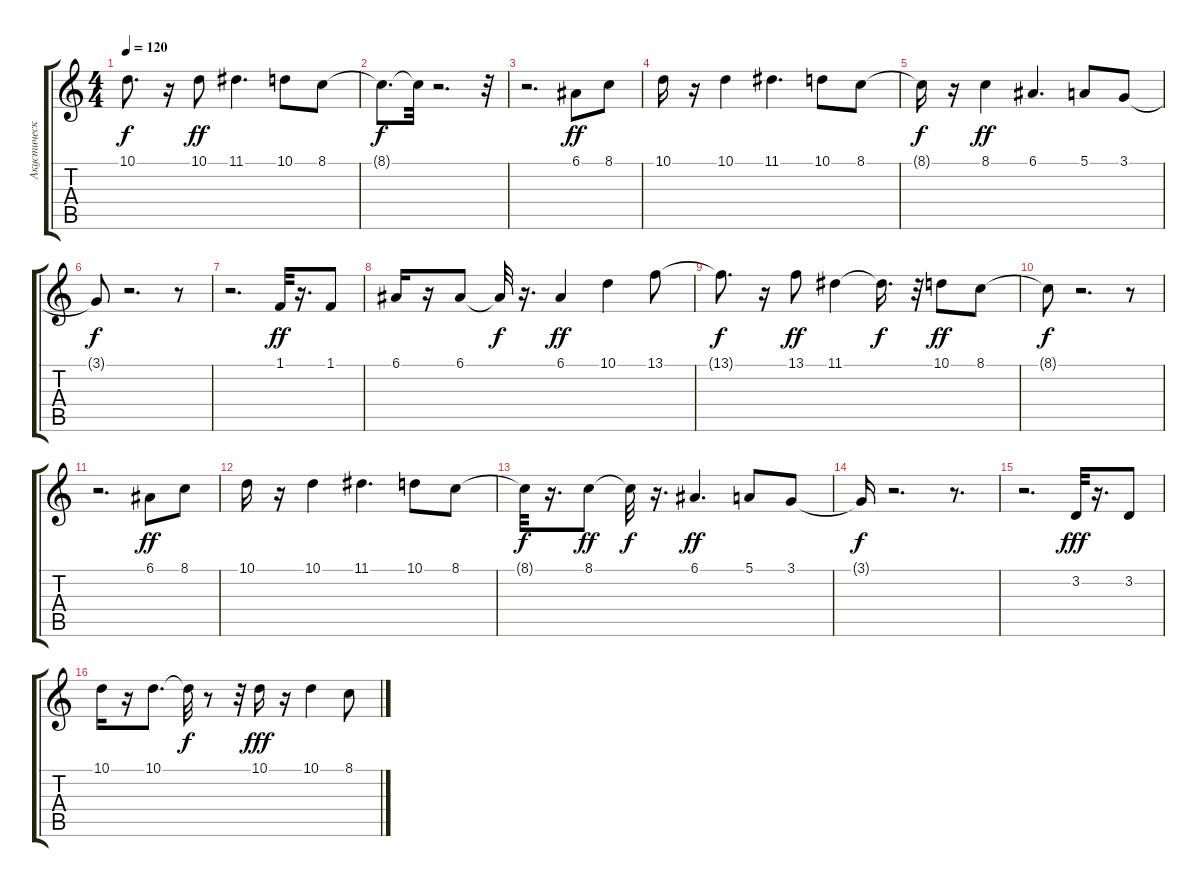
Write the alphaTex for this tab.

\track ("Акустический Гранд Роял" "Акустическ") {instrument acousticgrandpiano}
\staff {score tabs}
\tuning (E4 B3 G3 D3 A2 E2) {hide}
\ts (4 4)
\tempo 120
\clef g2
\ks c
10.1{t}.8{d dy f} r.16 10.1.8{dy ff} 11.1.4{d} 10.1.8 8.1.8 |
8.1{t}.8{d dy f} 8.1{t}.32 r.2{d} r.32 |
r.2{d} 6.1.8{dy ff} 8.1.8 |
10.1.16 r.16 10.1.4 11.1.4{d} 10.1.8 8.1.8 |
8.1{t}.16{dy f} r.16 8.1.4{dy ff} 6.1.4{d} 5.1.8 3.1.8 |
3.1{t}.8{dy f} r.2{d} r.8 |
r.2{d} 1.1.32{dy ff} r.16{d} 1.1.8 |
6.1.16 r.16 6.1.8 6.1{t}.32{dy f} r.16{d} 6.1.4{dy ff} 10.1.4 13.1.8 |
13.1{t}.8{d dy f} r.16 13.1.8{dy ff} 11.1.4 11.1{t}.16{d dy f} r.32 10.1.8{dy ff} 8.1.8 |
8.1{t}.8{dy f} r.2{d} r.8 |
r.2{d} 6.1.8{dy ff} 8.1.8 |
10.1.16 r.16 10.1.4 11.1.4{d} 10.1.8 8.1.8 |
8.1{t}.32{dy f} r.16{d} 8.1.8{dy ff} 8.1{t}.32{dy f} r.16{d} 6.1.4{d dy ff} 5.1.8 3.1.8 |
3.1{t}.16{dy f} r.2{d} r.8{d} |
r.2{d} 3.2.32{dy fff} r.16{d} 3.2.8 |
10.1.16 r.16 10.1.8{d} 10.1{t}.32{dy f} r.8 r.32 10.1.16{dy fff} r.16 10.1.4 8.1.8
